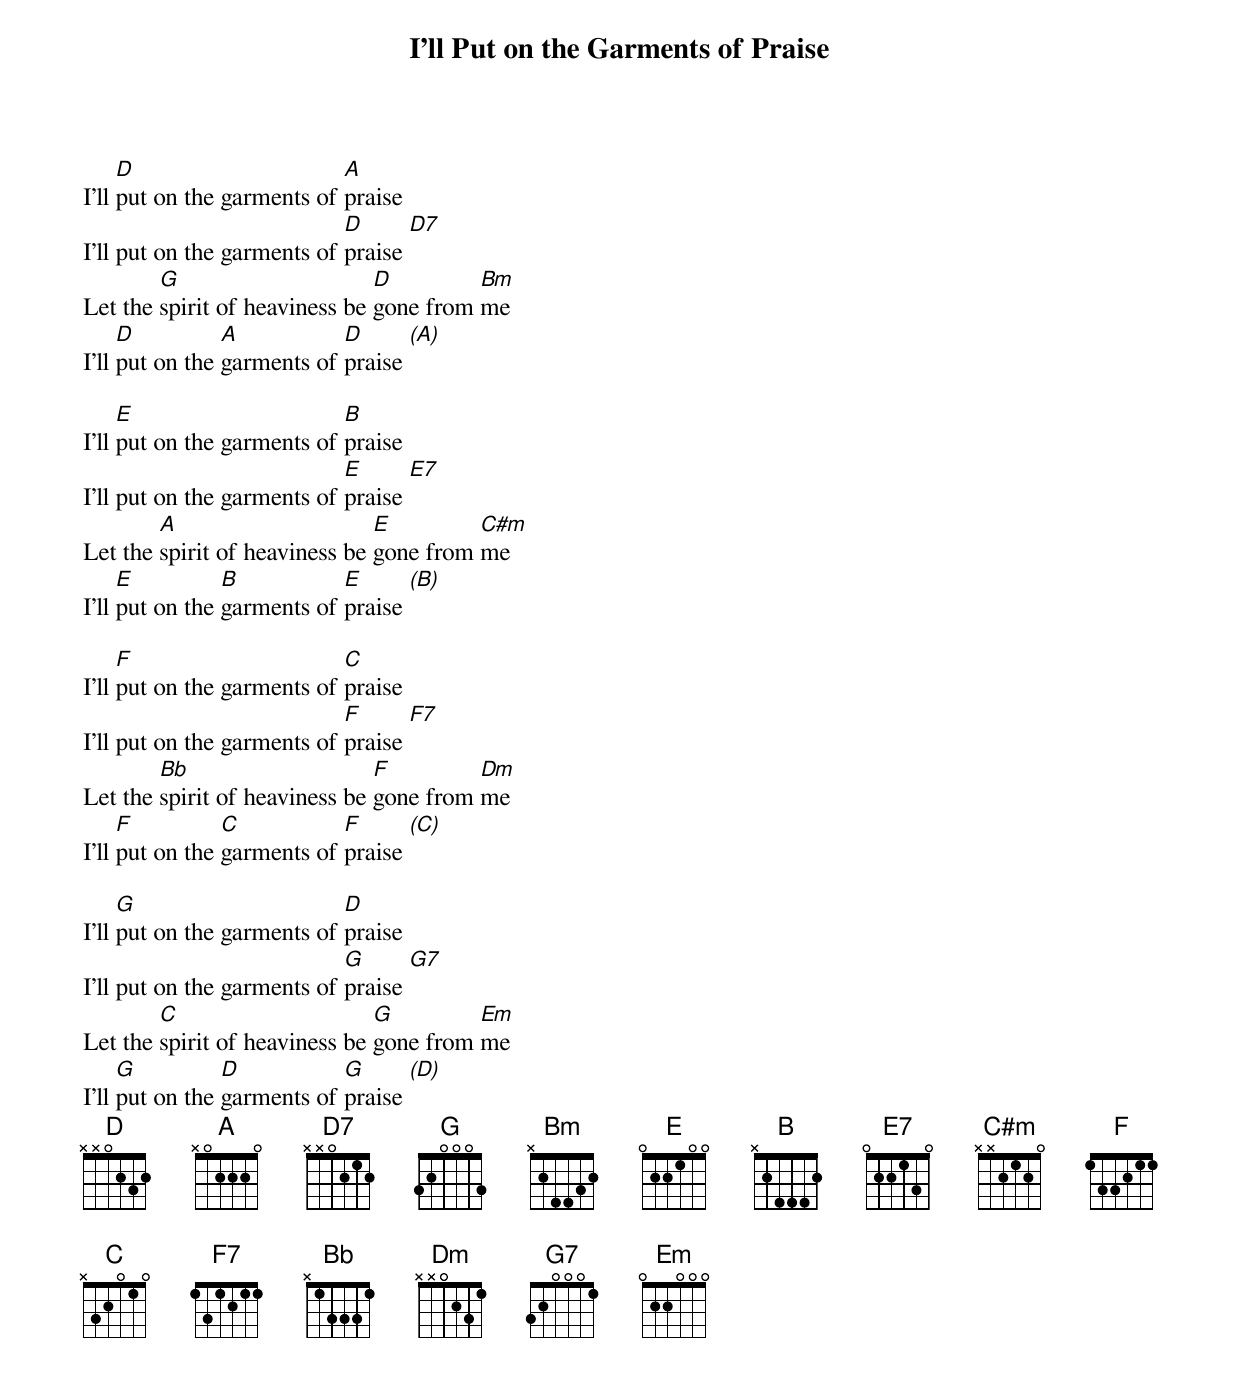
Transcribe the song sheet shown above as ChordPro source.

{title: I'll Put on the Garments of Praise}
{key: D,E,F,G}
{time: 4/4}
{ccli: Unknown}
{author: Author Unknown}
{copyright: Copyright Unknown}

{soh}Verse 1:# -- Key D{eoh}
I'll [D]put on the garments of [A]praise
I'll put on the garments of [D]praise [D7]
Let the [G]spirit of heaviness be [D]gone from [Bm]me
I'll [D]put on the [A]garments of [D]praise [(A)]

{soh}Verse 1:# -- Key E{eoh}
I'll [E]put on the garments of [B]praise
I'll put on the garments of [E]praise [E7]
Let the [A]spirit of heaviness be [E]gone from [C#m]me
I'll [E]put on the [B]garments of [E]praise [(B)]

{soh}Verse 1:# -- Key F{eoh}
I'll [F]put on the garments of [C]praise
I'll put on the garments of [F]praise [F7]
Let the [Bb]spirit of heaviness be [F]gone from [Dm]me
I'll [F]put on the [C]garments of [F]praise [(C)]

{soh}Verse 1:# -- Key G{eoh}
I'll [G]put on the garments of [D]praise
I'll put on the garments of [G]praise [G7]
Let the [C]spirit of heaviness be [G]gone from [Em]me
I'll [G]put on the [D]garments of [G]praise [(D)]
